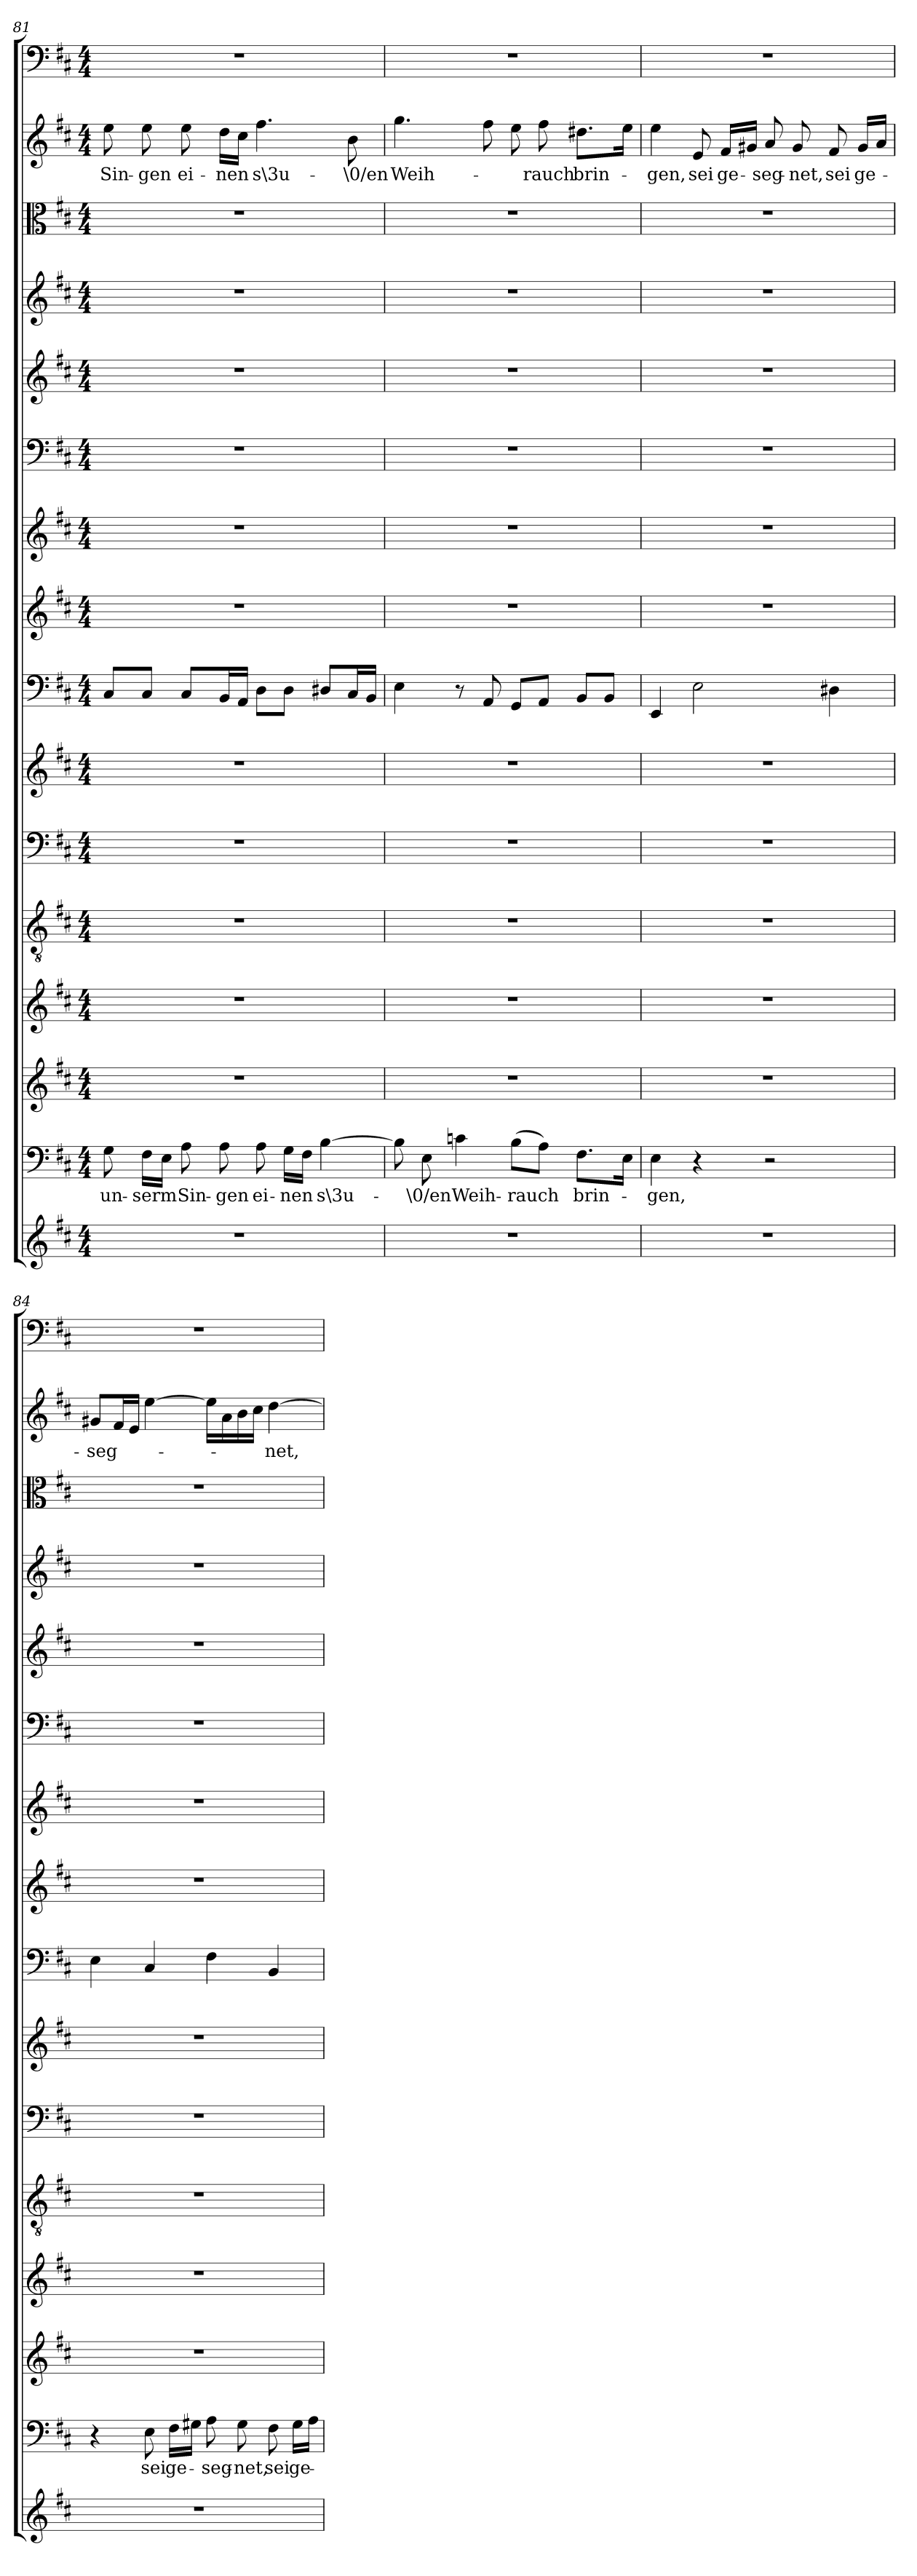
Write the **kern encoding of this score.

**kern	**kern	**text	**kern	**kern	**kern	**kern	**kern	**kern	**kern	**kern	**kern	**kern	**kern	**kern	**kern	**text	**kern
*part16	*part15	*part15	*part14	*part13	*part12	*part11	*part10	*part9	*part8	*part7	*part6	*part5	*part4	*part3	*part2	*part2	*part1
*staff16	*staff15	*staff15	*staff14	*staff13	*staff12	*staff11	*staff10	*staff9	*staff8	*staff7	*staff6	*staff5	*staff4	*staff3	*staff2	*staff2	*staff1
*clefG2	*clefF4	*	*clefG2	*clefG2	*clefGv2	*clefF4	*clefG2	*clefF4	*clefG2	*clefG2	*clefF4	*clefG2	*clefG2	*clefC3	*clefG2	*	*clefF4
*k[f#c#]	*k[f#c#]	*	*k[f#c#]	*k[f#c#]	*k[f#c#]	*k[f#c#]	*k[f#c#]	*k[f#c#]	*k[f#c#]	*k[f#c#]	*k[f#c#]	*k[f#c#]	*k[f#c#]	*k[f#c#]	*k[f#c#]	*	*k[f#c#]
*D:	*D:	*	*D:	*D:	*D:	*D:	*D:	*D:	*D:	*D:	*D:	*D:	*D:	*D:	*D:	*	*D:
*M4/4	*M4/4	*	*M4/4	*M4/4	*M4/4	*M4/4	*M4/4	*M4/4	*M4/4	*M4/4	*M4/4	*M4/4	*M4/4	*M4/4	*M4/4	*	*M4/4
=81	=81	=81	=81	=81	=81	=81	=81	=81	=81	=81	=81	=81	=81	=81	=81	=81	=81
1r	8G\	un-	1r	1r	1r	1r	1r	8C#/L	1r	1r	1r	1r	1r	1r	8ee\	Sin-	1r
.	16F#\LL	-serm	.	.	.	.	.	8C#/J	.	.	.	.	.	.	8ee\	-gen	.
.	16E\JJ	.	.	.	.	.	.	.	.	.	.	.	.	.	.	.	.
.	8A\	Sin-	.	.	.	.	.	8C#/L	.	.	.	.	.	.	8ee\	ei-	.
.	8A\	-gen	.	.	.	.	.	16BB/L	.	.	.	.	.	.	16dd\LL	-nen	.
.	.	.	.	.	.	.	.	16AA/JJ	.	.	.	.	.	.	16cc#\JJ	.	.
.	8A\	ei-	.	.	.	.	.	8D\L	.	.	.	.	.	.	4.ff#\	s\3u-	.
.	16G\LL	-nen	.	.	.	.	.	8D\J	.	.	.	.	.	.	.	.	.
.	16F#\JJ	.	.	.	.	.	.	.	.	.	.	.	.	.	.	.	.
.	[4B\	s\3u-	.	.	.	.	.	8D#X/L	.	.	.	.	.	.	.	.	.
.	.	.	.	.	.	.	.	16C#/L	.	.	.	.	.	.	8b\	-\0/en	.
.	.	.	.	.	.	.	.	16BB/JJ	.	.	.	.	.	.	.	.	.
=82	=82	=82	=82	=82	=82	=82	=82	=82	=82	=82	=82	=82	=82	=82	=82	=82	=82
1r	8B\]	.	1r	1r	1r	1r	1r	4E\	1r	1r	1r	1r	1r	1r	4.gg\	Weih-	1r
.	8E\	-\0/en	.	.	.	.	.	.	.	.	.	.	.	.	.	.	.
.	4cn\	Weih-	.	.	.	.	.	8r	.	.	.	.	.	.	.	.	.
.	.	.	.	.	.	.	.	8AA/	.	.	.	.	.	.	8ff#\	.	.
.	(8B\L	-rauch	.	.	.	.	.	8GG/L	.	.	.	.	.	.	8ee\	.	.
.	8A\J)	.	.	.	.	.	.	8AA/J	.	.	.	.	.	.	8ff#\	-rauch	.
.	8.F#\L	brin-	.	.	.	.	.	8BB/L	.	.	.	.	.	.	8.dd#X\L	brin-	.
.	.	.	.	.	.	.	.	8BB/J	.	.	.	.	.	.	.	.	.
.	16E\Jk	.	.	.	.	.	.	.	.	.	.	.	.	.	16ee\Jk	.	.
=83	=83	=83	=83	=83	=83	=83	=83	=83	=83	=83	=83	=83	=83	=83	=83	=83	=83
1r	4E\	-gen,	1r	1r	1r	1r	1r	4EE/	1r	1r	1r	1r	1r	1r	4ee\	-gen,	1r
.	4r	.	.	.	.	.	.	2E\	.	.	.	.	.	.	8e/	sei	.
.	.	.	.	.	.	.	.	.	.	.	.	.	.	.	16f#/LL	ge-	.
.	.	.	.	.	.	.	.	.	.	.	.	.	.	.	16g#X/JJ	.	.
.	2r	.	.	.	.	.	.	.	.	.	.	.	.	.	8a/	-seg-	.
.	.	.	.	.	.	.	.	.	.	.	.	.	.	.	8g#/	-net,	.
.	.	.	.	.	.	.	.	4D#X\	.	.	.	.	.	.	8f#/	sei	.
.	.	.	.	.	.	.	.	.	.	.	.	.	.	.	16g#/LL	ge-	.
.	.	.	.	.	.	.	.	.	.	.	.	.	.	.	16a/JJ	.	.
=84	=84	=84	=84	=84	=84	=84	=84	=84	=84	=84	=84	=84	=84	=84	=84	=84	=84
1r	4r	.	1r	1r	1r	1r	1r	4E\	1r	1r	1r	1r	1r	1r	8g#X/L	-seg-	1r
.	.	.	.	.	.	.	.	.	.	.	.	.	.	.	16f#/L	.	.
.	.	.	.	.	.	.	.	.	.	.	.	.	.	.	16e/JJ	.	.
.	8E\	sei	.	.	.	.	.	4C#/	.	.	.	.	.	.	[4ee\	.	.
.	16F#\LL	ge-	.	.	.	.	.	.	.	.	.	.	.	.	.	.	.
.	16G#X\JJ	.	.	.	.	.	.	.	.	.	.	.	.	.	.	.	.
.	8A\	-seg-	.	.	.	.	.	4F#\	.	.	.	.	.	.	16ee\LL]	.	.
.	.	.	.	.	.	.	.	.	.	.	.	.	.	.	16a\	.	.
.	8G#\	-net,	.	.	.	.	.	.	.	.	.	.	.	.	16b\	.	.
.	.	.	.	.	.	.	.	.	.	.	.	.	.	.	16cc#\JJ	.	.
.	8F#\	sei	.	.	.	.	.	4BB/	.	.	.	.	.	.	[4dd\	-net,	.
.	16G#\LL	ge-	.	.	.	.	.	.	.	.	.	.	.	.	.	.	.
.	16A\JJ	.	.	.	.	.	.	.	.	.	.	.	.	.	.	.	.
=	=	=	=	=	=	=	=	=	=	=	=	=	=	=	=	=	=
*-	*-	*-	*-	*-	*-	*-	*-	*-	*-	*-	*-	*-	*-	*-	*-	*-	*-
